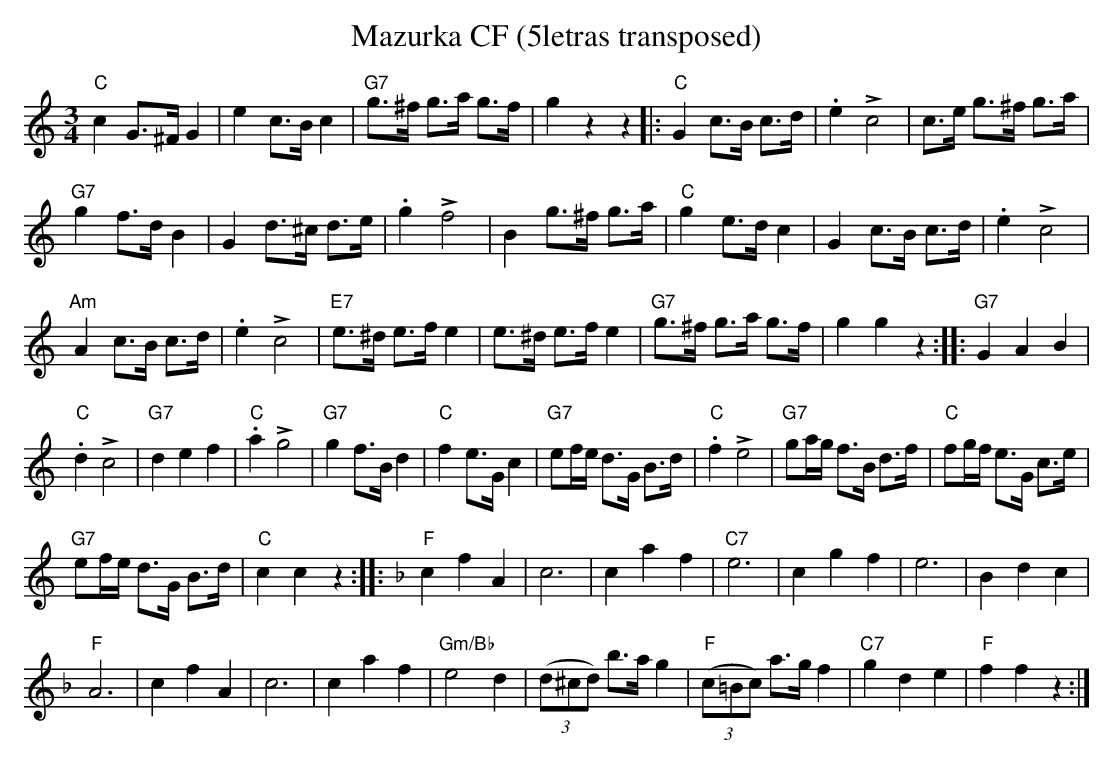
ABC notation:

X:1
T: Mazurka CF (5letras transposed)
M:3/4
L:1/8
K:C transpose=3 %%MIDI gchordon
"C"c2 G>^FG2 | e2c>Bc2 | "G7"g>^f g>a g>f | g2z2z2 |: "C"G2c>B c>d | .e2!>!c4 | c>e g>^f g>a |
"G7"g2 f>d B2 | G2 d>^c d>e | .g2 !>! f4 | B2 g>^f g>a | "C"g2 e>dc2 | G2c>B c>d | .e2!>!c4 |
"Am"A2c>B c>d | .e2!>!c4 | "E7"e>^d e>fe2 | e>^d e>f e2 | "G7"g>^f g>a g>f | g2g2z2 :: "G7"G2A2B2 |
"C".d2!>!c4 | "G7"d2e2f2 | "C".a2!>!g4 | "G7"g2f>Bd2 | "C"f2e>Gc2 | "G7"ef/e/ d>G B>d | "C".f2!>!e4 | "G7"ga/g/ f>B d>f | "C"fg/f/ e>G c>e |
"G7"ef/e/ d>G B>d | "C"c2c2z2 ::[K:F] "F"c2f2A2 | c6 | c2a2f2 | "C7"e6 | c2g2f2 | e6 | B2d2c2 |
"F"A6 | c2f2A2 | c6 | c2a2f2 | "Gm/Bb"e4d2 | ((3d^cd) b>ag2 | "F"((3c=Bc) a>gf2 | "C7"g2d2e2 | "F"f2f2z2 :|
